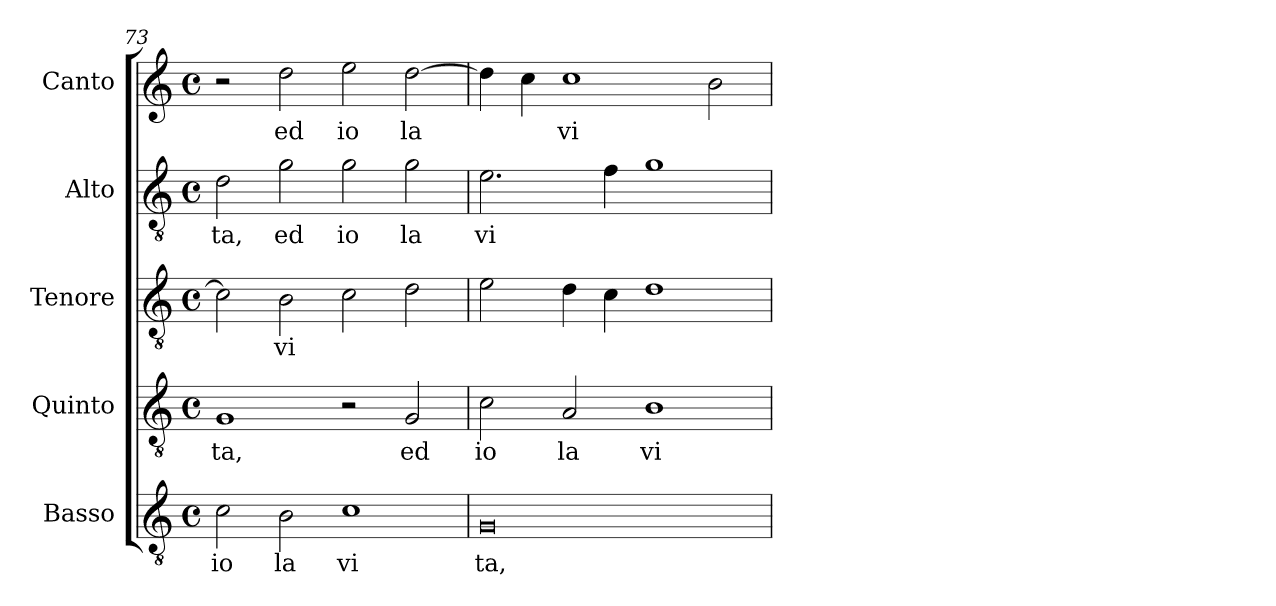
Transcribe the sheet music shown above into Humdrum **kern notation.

**kern	**text	**kern	**text	**kern	**text	**kern	**text	**kern	**text
*part5	*part5	*part4	*part4	*part3	*part3	*part2	*part2	*part1	*part1
*staff5	*staff5	*staff4	*staff4	*staff3	*staff3	*staff2	*staff2	*staff1	*staff1
*I"Basso	*	*I"Quinto	*	*I"Tenore	*	*I"Alto	*	*I"Canto	*
*I'B	*	*	*	*I'T	*	*I'A	*	*	*
*clefGv2	*	*clefGv2	*	*clefGv2	*	*clefGv2	*	*clefG2	*
*M4/4	*	*M4/4	*	*M4/4	*	*M4/4	*	*M4/4	*
*met(c)	*	*met(c)	*	*met(c)	*	*met(c)	*	*met(c)	*
=73	=73	=73	=73	=73	=73	=73	=73	=73	=73
!	!LO:LY:b	!	!LO:LY:b	!	!	!	!LO:LY:b	!	!
2c\	io	1G	ta,	2c\]	.	2d\	ta,	2r	.
!	!LO:LY:b	!	!	!	!LO:LY:b	!	!LO:LY:b	!	!LO:LY:b
2B\	la	.	.	2B\	vi	2g\	ed	2dd\	ed
!	!LO:LY:b	!	!	!	!	!	!LO:LY:b	!	!LO:LY:b
1c	vi	2r	.	2c\	.	2g\	io	2ee\	io
!	!	!	!LO:LY:b	!	!	!	!LO:LY:b	!	!LO:LY:b
.	.	2G/	ed	2d\	.	2g\	la	[2dd\	la
=74	=74	=74	=74	=74	=74	=74	=74	=74	=74
!	!LO:LY:b	!	!LO:LY:b	!	!	!	!LO:LY:b	!	!
0G	ta,	2c\	io	2e\	.	2.e\	vi	4dd\]	.
.	.	.	.	.	.	.	.	4cc\	.
!	!	!	!LO:LY:b	!	!	!	!	!	!LO:LY:b
.	.	2A/	la	4d\	.	.	.	1cc	vi
.	.	.	.	4c\	.	4f\	.	.	.
!	!	!	!LO:LY:b	!	!	!	!	!	!
.	.	1B	vi	1d	.	1g	.	.	.
.	.	.	.	.	.	.	.	2b\	.
=	=	=	=	=	=	=	=	=	=
*-	*-	*-	*-	*-	*-	*-	*-	*-	*-
